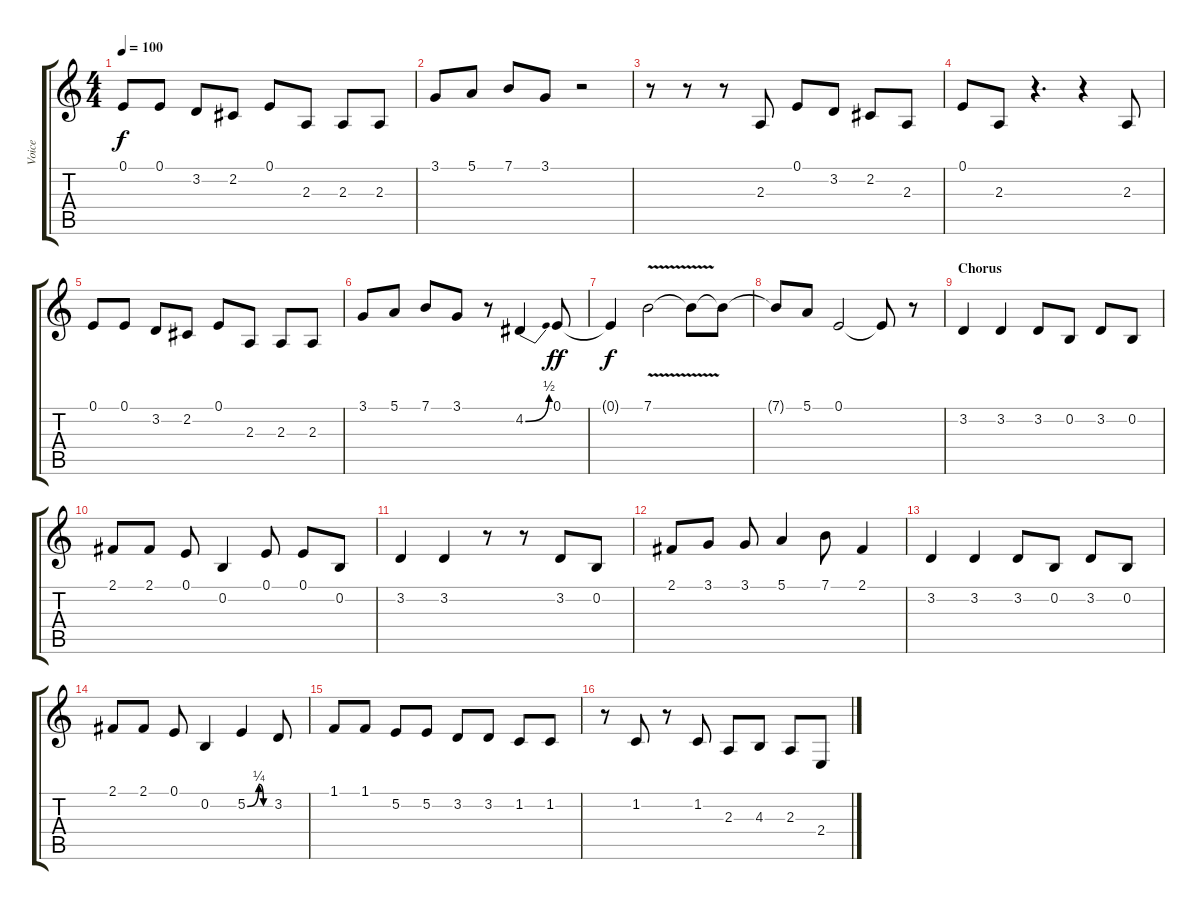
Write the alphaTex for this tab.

\track ("Voice" "Voice") {instrument frenchhorn}
\staff {score tabs}
\tuning (E4 B3 G3 D3 A2 E2) {hide}
\ts (4 4)
\tempo 100
\clef g2
\ks c
0.1.8{dy f} 0.1.8 3.2.8 2.2.8 0.1.8 2.3.8 2.3.8 2.3.8 |
3.1.8 5.1.8 7.1.8 3.1.8 r.2 |
r.8 r.8 r.8 2.3.8 0.1.8 3.2.8 2.2.8 2.3.8 |
0.1.8 2.3.8 r.4{d} r.4 2.3.8 |
0.1.8 0.1.8 3.2.8 2.2.8 0.1.8 2.3.8 2.3.8 2.3.8 |
3.1.8 5.1.8 7.1.8 3.1.8 r.8 4.2{be (bend 0 0 60 2)}.4 0.1.8{dy ff} |
0.1{t}.4{dy f} 7.1{v}.2 7.1{t}.8 7.1{t}.8 |
7.1{t}.8 5.1.8 0.1.2 0.1{t}.8 r.8 |
\section ("" "Chorus")
3.2.4 3.2.4 3.2.8 0.2.8 3.2.8 0.2.8 |
2.1.8 2.1.8 0.1.8 0.2.4 0.1.8 0.1.8 0.2.8 |
3.2.4 3.2.4 r.8 r.8 3.2.8 0.2.8 |
2.1.8 3.1.8 3.1.8 5.1.4 7.1.8 2.1.4 |
3.2.4 3.2.4 3.2.8 0.2.8 3.2.8 0.2.8 |
2.1.8 2.1.8 0.1.8 0.2.4 5.2{be (custom 0 0 30 1 42 0 60 0)}.4 3.2.8 |
1.1.8 1.1.8 5.2.8 5.2.8 3.2.8 3.2.8 1.2.8 1.2.8 |
r.8 1.2.8 r.8 1.2.8 2.3.8 4.3.8 2.3.8 2.4.8
